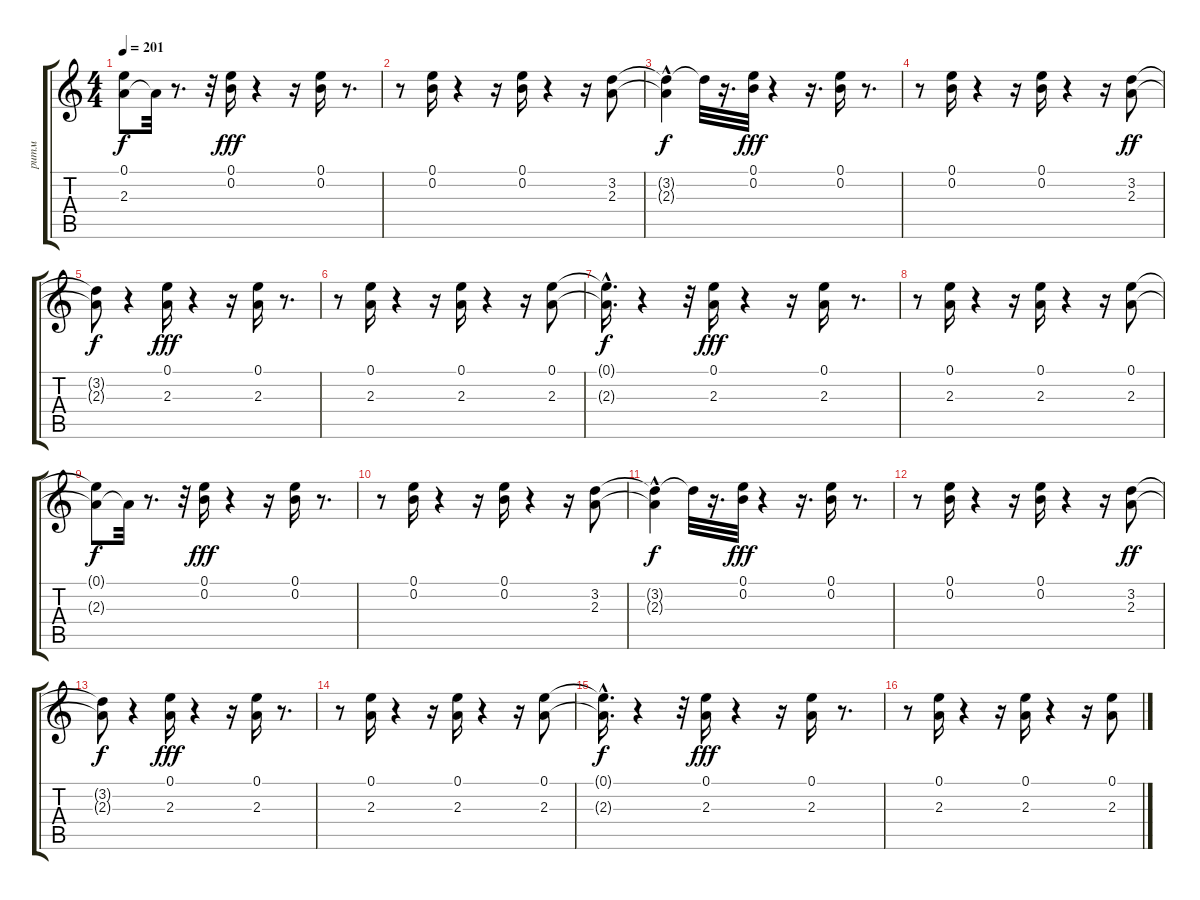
\track ("ритм" "ритм") {instrument acousticguitarsteel}
\staff {score tabs}
\tuning (E4 B3 G3 D3 A2 E2) {hide}
\ts (4 4)
\tempo 201
\clef g2
\ks c
(0.1{t} 2.3{t}).8{dy f} 2.3{t}.32 r.8{d} r.32 (0.1 0.2).16{dy fff} r.4 r.16 (0.1 0.2).16 r.8{d} |
r.8 (0.1 0.2).16 r.4 r.16 (0.1 0.2).16 r.4 r.16 (3.2 2.3).8 |
(3.2{t} 2.3{hac t}).4{dy f} 3.2{t}.32 r.16{d} (0.1 0.2).32{dy fff} r.4 r.16{d} (0.1 0.2).16 r.8{d} |
r.8 (0.1 0.2).16 r.4 r.16 (0.1 0.2).16 r.4 r.16 (3.2 2.3).8{dy ff} |
(3.2{t} 2.3{t}).8{dy f} r.4 (0.1 2.3).16{dy fff} r.4 r.16 (0.1 2.3).16 r.8{d} |
r.8 (0.1 2.3).16 r.4 r.16 (0.1 2.3).16 r.4 r.16 (0.1 2.3).8 |
(0.1{hac t} 2.3{hac t}).16{d dy f} r.4 r.32 (0.1 2.3).16{dy fff} r.4 r.16 (0.1 2.3).16 r.8{d} |
r.8 (0.1 2.3).16 r.4 r.16 (0.1 2.3).16 r.4 r.16 (0.1 2.3).8 |
(0.1{t} 2.3{t}).8{dy f} 2.3{t}.32 r.8{d} r.32 (0.1 0.2).16{dy fff} r.4 r.16 (0.1 0.2).16 r.8{d} |
r.8 (0.1 0.2).16 r.4 r.16 (0.1 0.2).16 r.4 r.16 (3.2 2.3).8 |
(3.2{t} 2.3{hac t}).4{dy f} 3.2{t}.32 r.16{d} (0.1 0.2).32{dy fff} r.4 r.16{d} (0.1 0.2).16 r.8{d} |
r.8 (0.1 0.2).16 r.4 r.16 (0.1 0.2).16 r.4 r.16 (3.2 2.3).8{dy ff} |
(3.2{t} 2.3{t}).8{dy f} r.4 (0.1 2.3).16{dy fff} r.4 r.16 (0.1 2.3).16 r.8{d} |
r.8 (0.1 2.3).16 r.4 r.16 (0.1 2.3).16 r.4 r.16 (0.1 2.3).8 |
(0.1{hac t} 2.3{hac t}).16{d dy f} r.4 r.32 (0.1 2.3).16{dy fff} r.4 r.16 (0.1 2.3).16 r.8{d} |
r.8 (0.1 2.3).16 r.4 r.16 (0.1 2.3).16 r.4 r.16 (0.1 2.3).8
